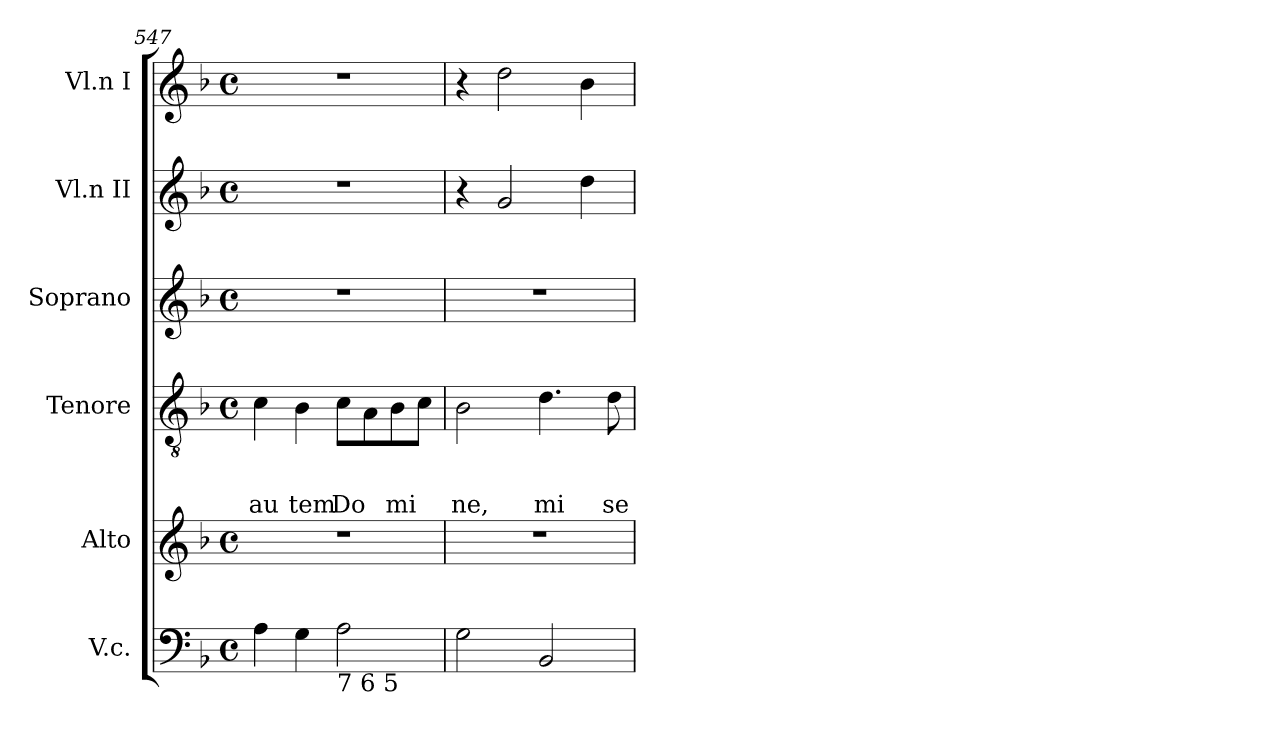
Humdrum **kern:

**kern	**kern	**kern	**text	**text	**text	**kern	**kern	**kern
*part6	*part5	*part4	*part4	*part4	*part4	*part3	*part2	*part1
*staff6	*staff5	*staff4	*staff4	*staff4	*staff4	*staff3	*staff2	*staff1
*I"V.c.	*I"Alto	*I"Tenore	*	*	*	*I"Soprano	*I"Vl.n II	*I"Vl.n I
*I'V.c.	*I'Alto	*I'Tenore	*	*	*	*I'Soprano	*I'Vl.n II	*I'Vl.n I
*clefF4	*clefG2	*clefGv2	*	*	*	*clefG2	*clefG2	*clefG2
*k[b-]	*k[b-]	*k[b-]	*	*	*	*k[b-]	*k[b-]	*k[b-]
*F:	*F:	*F:	*	*	*	*F:	*F:	*F:
*M4/4	*M4/4	*M4/4	*	*	*	*M4/4	*M4/4	*M4/4
*met(c)	*met(c)	*met(c)	*	*	*	*met(c)	*met(c)	*met(c)
=547	=547	=547	=547	=547	=547	=547	=547	=547
!	!	!	!	!	!LO:LY:b	!	!	!
4A\	1r	4c\	.	.	au	1r	1r	1r
!	!	!	!	!	!LO:LY:b	!	!	!
4G\	.	4B-\	.	.	tem	.	.	.
!LO:TX:b:t=7 6 5	!	!	!	!	!	!	!	!
!	!	!	!	!	!LO:LY:b	!	!	!
2A\	.	8c\L	.	.	Do	.	.	.
.	.	8A\	.	.	.	.	.	.
!	!	!	!	!	!LO:LY:b	!	!	!
.	.	8B-\	.	.	mi	.	.	.
.	.	8c\J	.	.	.	.	.	.
=548	=548	=548	=548	=548	=548	=548	=548	=548
!	!	!	!	!	!LO:LY:b	!	!	!
2G\	1r	2B-\	.	.	ne,	1r	4r	4r
.	.	.	.	.	.	.	2g/	2dd\
!	!	!	!	!	!LO:LY:b	!	!	!
2BB-/	.	4.d\	.	.	mi	.	.	.
.	.	.	.	.	.	.	4dd\	4b-\
!	!	!	!	!	!LO:LY:b	!	!	!
.	.	8d\	.	.	se	.	.	.
=	=	=	=	=	=	=	=	=
*-	*-	*-	*-	*-	*-	*-	*-	*-
